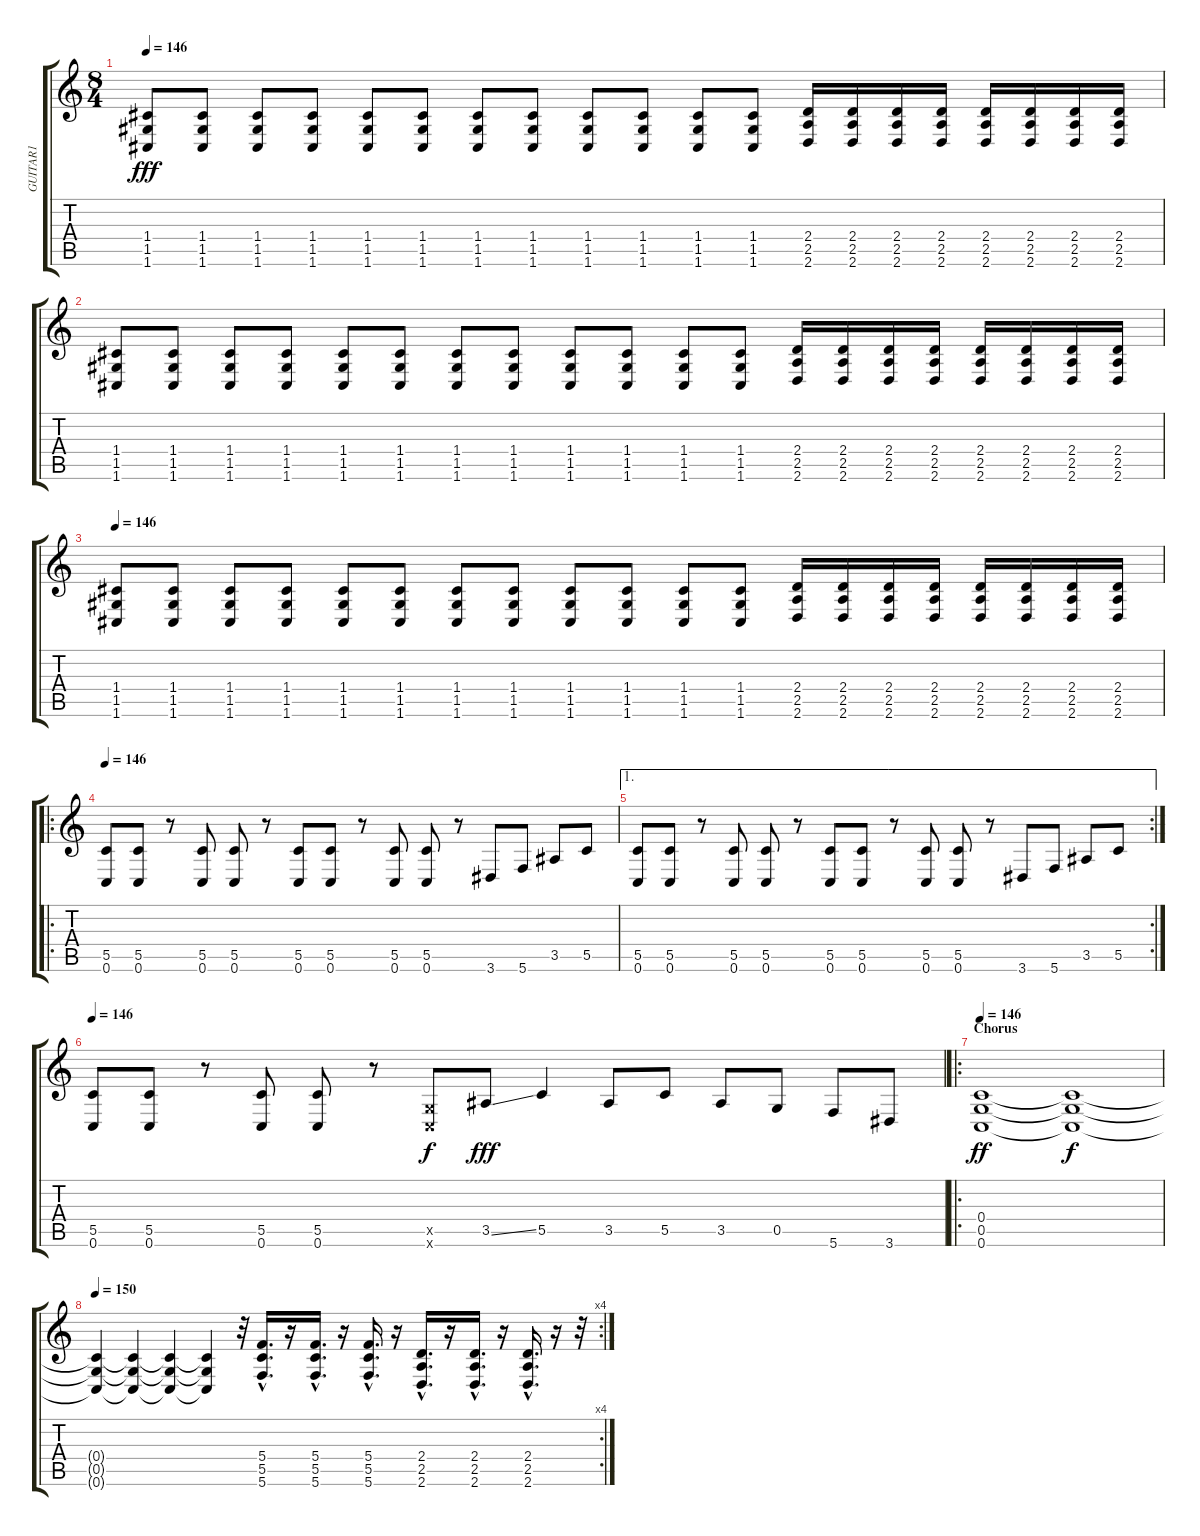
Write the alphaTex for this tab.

\track ("GUITAR1" "GUITAR1") {instrument distortionguitar}
\staff {score tabs}
\tuning (D4 A3 F3 C3 G2 C2) {hide}
\ts (8 4)
\tempo 146
\clef g2
\ks c
(1.4 1.5 1.6).8{dy fff} (1.4 1.5 1.6).8 (1.4 1.5 1.6).8 (1.4 1.5 1.6).8 (1.4 1.5 1.6).8 (1.4 1.5 1.6).8 (1.4 1.5 1.6).8 (1.4 1.5 1.6).8 (1.4 1.5 1.6).8 (1.4 1.5 1.6).8 (1.4 1.5 1.6).8 (1.4 1.5 1.6).8 (2.4 2.5 2.6).16 (2.4 2.5 2.6).16 (2.4 2.5 2.6).16 (2.4 2.5 2.6).16 (2.4 2.5 2.6).16 (2.4 2.5 2.6).16 (2.4 2.5 2.6).16 (2.4 2.5 2.6).16 |
(1.4 1.5 1.6).8 (1.4 1.5 1.6).8 (1.4 1.5 1.6).8 (1.4 1.5 1.6).8 (1.4 1.5 1.6).8 (1.4 1.5 1.6).8 (1.4 1.5 1.6).8 (1.4 1.5 1.6).8 (1.4 1.5 1.6).8 (1.4 1.5 1.6).8 (1.4 1.5 1.6).8 (1.4 1.5 1.6).8 (2.4 2.5 2.6).16 (2.4 2.5 2.6).16 (2.4 2.5 2.6).16 (2.4 2.5 2.6).16 (2.4 2.5 2.6).16 (2.4 2.5 2.6).16 (2.4 2.5 2.6).16 (2.4 2.5 2.6).16 |
\tempo 146
(1.4 1.5 1.6).8 (1.4 1.5 1.6).8 (1.4 1.5 1.6).8 (1.4 1.5 1.6).8 (1.4 1.5 1.6).8 (1.4 1.5 1.6).8 (1.4 1.5 1.6).8 (1.4 1.5 1.6).8 (1.4 1.5 1.6).8 (1.4 1.5 1.6).8 (1.4 1.5 1.6).8 (1.4 1.5 1.6).8 (2.4 2.5 2.6).16 (2.4 2.5 2.6).16 (2.4 2.5 2.6).16 (2.4 2.5 2.6).16 (2.4 2.5 2.6).16 (2.4 2.5 2.6).16 (2.4 2.5 2.6).16 (2.4 2.5 2.6).16 |
\ro
\tempo 146
(5.5 0.6).8 (5.5 0.6).8 r.8 (5.5 0.6).8 (5.5 0.6).8 r.8 (5.5 0.6).8 (5.5 0.6).8 r.8 (5.5 0.6).8 (5.5 0.6).8 r.8 3.6.8 5.6.8 3.5.8 5.5.8 |
\ae 1
\rc 2
(5.5 0.6).8 (5.5 0.6).8 r.8 (5.5 0.6).8 (5.5 0.6).8 r.8 (5.5 0.6).8 (5.5 0.6).8 r.8 (5.5 0.6).8 (5.5 0.6).8 r.8 3.6.8 5.6.8 3.5.8 5.5.8 |
\tempo 146
(5.5 0.6).8 (5.5 0.6).8 r.8 (5.5 0.6).8 (5.5 0.6).8 r.8 (0.5{x} 0.6{x}).8{dy f} 3.5{ss}.8{dy fff} 5.5.4 3.5.8 5.5.8 3.5.8 0.5.8 5.6.8 3.6.8 |
\ro
\section ("" "Chorus")
\tempo 146
(0.4 0.5 0.6).1{dy ff} (0.4{t} 0.5{t} 0.6{t}).1{dy f} |
\rc 4
\tempo 150
(0.4{t} 0.5{t} 0.6{t}).4 (0.4{t} 0.5{t} 0.6{t}).4 (0.4{t} 0.5{t} 0.6{t}).4 (0.4{t} 0.5{t} 0.6{t}).4 r.32 (5.4{hac} 5.5{hac} 5.6{hac}).16{d} r.16 (5.4{hac} 5.5{hac} 5.6{hac}).16{d} r.16 (5.4{hac} 5.5{hac} 5.6{hac}).16{d} r.16 (2.4{hac} 2.5{hac} 2.6{hac}).16{d} r.16 (2.4{hac} 2.5{hac} 2.6{hac}).16{d} r.16 (2.4{hac} 2.5{hac} 2.6{hac}).16{d} r.16 r.32
